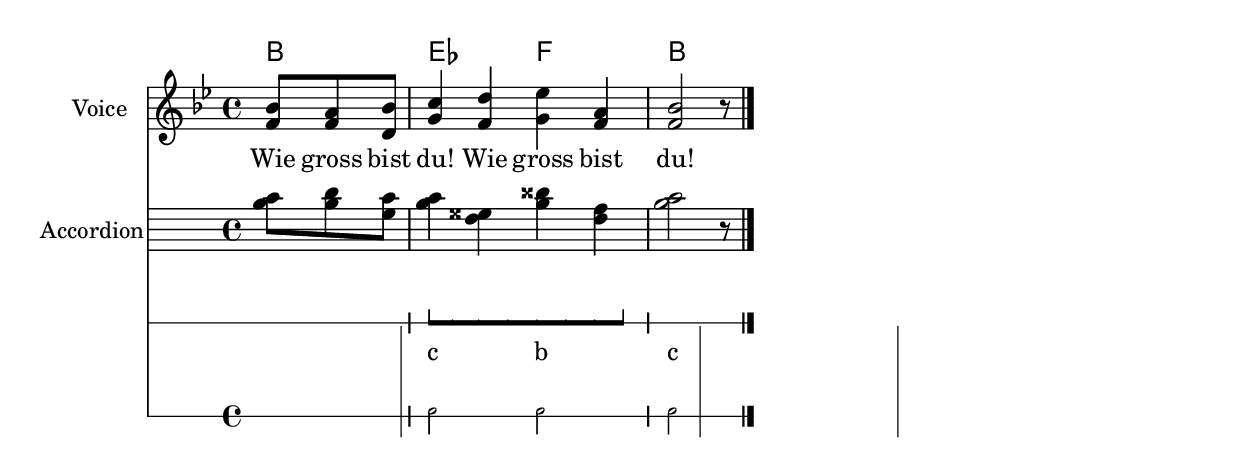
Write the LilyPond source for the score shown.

%% Do not edit this file; it is auto-generated from LSR http://lsr.dsi.unimi.it
%% This file is in the public domain.
\version "2.11.66"

\header {
  lsrtags = "template"

  texidoc = "
A template to write a score for a diatonic accordion.

- There is a horizontal staff indicating if the accordion must be
pushed (thick line) or pulled (thin line)

- There is a small rhythmic staff with lyrics that describes the bass
buttons to press. The bar lines are made from gridlines

- The tabulator staff for diatonic accordions shows the geographic
position of the buttons and not (as for every other instrument) the
pitch of the notes; the keys on the melody-side of the accordion are
placed in three columns and about 12 rows


In the tabulator staff notation the outermost column is described with
notes between lines, the innermost column is described with notes
between lines and a cross as accidental, and the middle column is
described with notes on a line, whereby the row in the middle is
represented on the middle line in the staff.


Some words to transpose piano notes to the diatonic accordion:


1. Every diatonic accordion is built for some keys only (for example,
for the keys of C major and F major), so it is important to transpose a
piano melody to match one of these keys. Transpose the source code, not
only the output because this code is required later on to translate it
once more to the tabulator staff. This can be done with the command
@code{displayLilyMusic}.


2. You have to alternate the push- and pull-direction of the accordion
regularly. If the player has a too long part to pull the accordion gets
broken. On the other hand, some harmonies are only available in one
direction. Considering this, decide which parts of the melody are the
push-parts and which the pull-parts.


3. For each pull- or push-part translate the piano notes to the
according tabulature representation.


This snippet comes with a useful optional macro for the jEdit text
editor. 

"
  doctitle = "Score for diatonic accordion"
} % begin verbatim

verse = \lyricmode { Wie gross bist du! Wie gross bist du! }

harmonies = \new ChordNames \chordmode {
  \germanChords
  \set chordChanges = ##t
	bes8 bes8 bes8
  es2 f
  bes1
}

NoStem = \override Stem #'transparent = ##t
NoNoteHead = \override NoteHead #'transparent = ##t
ZeroBeam = \override Beam  #'positions = #'(0 . 0)

staffTabLine = \new Staff \with {
  \remove "Time_signature_engraver"
  \remove "Clef_engraver"
} {
  \override Staff.StaffSymbol #'line-positions = #'(0)
% Shows one horizontal line. The vertical line (simulating a bar-line) is simulated with a gridline
	\set Staff.midiInstrument = #"choir aahs"
	\key c \major
	\relative c''
		{  
			% disable the following line to see the the noteheads while writing the song 
			\NoNoteHead  
			\override NoteHead #'no-ledgers = ##t

			% The beam between 8th-notes is used to draw the push-line
			%How to fast write the push-lines: 
			%	 1. write repeatedly 'c c c c c c c c |' for the whole length of the song 
			%	 2. uncomment the line \NoNoteHead
			%	 3. compile
			%	 4. Mark the positions on which push/pull changes. 
			%	    In the score-picture click on the position the push- or pull-part starts 
                        %           (on the noteHead, the cursor will change to a hand-icon).
			%	    The cursor in the source code will jump just at this position.
			%	  a) If a push-part starts there, replace the 'c' by an 'e['
			%	  b) If a pull-part starts there, replace the 'c' by an 's'
			%	 5. Switch into 'overwrite-mode' by pressing the 'ins' key. 
			%	 6. For the pull-parts overwrite the 'c' with 's' 
			%	 7. For every push-part replace the last 'c' with 'e]' 
			%        8. Switch into 'insert-mode' again 
			%	 9. At last it should look lik e.g. (s s e[ c | c c c c c c c c | c c c c c c e] s s)
			%	10. re-enable the line \NoNoteHead
			\autoBeamOff
			\ZeroBeam 
			 s8 s s e[ c c c c c c e] | s s s s s 
		}
}

%{
%}

% Accordion melody in tabulator score		
% 1. Place a copy of the piano melody below
% 2. Separate piano melody into pull- and push-parts according to the staffTabLine you've already made      
% 3. For each line: Double the line. Remark the 1st one (Keeps unchanged as reference) and then change the second line using the transformation paper
%    or the macros 'conv2diaton push.bsh' and 'conv2diaton pull.bsh' 
% Tips:
% - In jEdit Search & Replace mark the Option 'Keep Dialog'

AccordionTabTwoCBesDur = {
 % pull 1
 %<f' bes'>8 <f' a'>8 <d' bes'>8 | 
<g'' a''>8 <g'' b''>8 <e'' a''>8 | 
 % push 2
 %<g' c''>4 <f' d''> <g' ees''> <f' a'> | 
<g'' a''>4 <d'' eisis''> <g'' bisis''> <d'' f''> | 
 % pull 3
% <f' bes'>2 r8 }
 <g'' a''>2 r8 }

  AccordionTab= { \dynamicUp		
% 1. Place a copy of the piano melody above
% 2. Separate piano melody into pull- and push-parts according to the staffTabLine you've already made      
% 3. For each line: Double the line. Remark the 1st one (Keeps unchanged as reference) and then 
%    change the second line using the transformation paper
% Tips:
% - In jEdit Search & Replace mark the Option 'Keep Dialog'
% - 
\AccordionTabTwoCBesDur
 }


 
 \layout {   
 \context {
   \Staff    	  
   \consists "Grid_point_engraver"

   gridInterval = #(ly:make-moment 4 4) % 4/4 - tact. How many beats per bar

   % The following line has to be adjusted O-F-T-E-N.
   \override GridPoint #'Y-extent = #'(-2 . -21)   
 }
 \context {
    \ChoirStaff
    \remove "System_start_delimiter_engraver" 
 }
}

staffVoice = \new Staff=astaffvoice  {
	\time 4/4
	\set Staff.instrumentName="Voice"
	\set Staff.midiInstrument="voice oohs"
	\key bes \major
	\partial 8*3 
	\clef treble
	{ 	
		\context Voice = "melodyVoi" 
		{ <f' bes'>8 <f' a'>8 <d' bes'>8 | <g' c''>4 <f' d''> <g' es''> <f' a'> | <f' bes'>2 r8 }
	\bar "|."
	}
}

staffAccordionMel = \new Staff  \with { \remove "Clef_engraver" } {
	#(set-accidental-style 'forget) %Set the accidentals (Vorzeichen) for each note, 
					%do not remember them for the rest of the measure.  
	\time 4/4
	\set Staff.instrumentName="Accordion"
	\set Staff.midiInstrument="voice oohs"
	\key c \major
	\clef treble
	{ \AccordionTab \bar "|." }
}

	AltOn = #(define-music-function (parser location mag) (number?)
        	#{ \override Stem #'length = #$(* 7.0 mag)
		\override NoteHead #'font-size =
		#$(inexact->exact (* (/ 6.0 (log 2.0)) (log mag))) #})
     
	AltOff = {
		\revert Stem #'length
		\revert NoteHead #'font-size
		}

BassRhytm = {s4 s8 | c2 c2 | c2 s8 }
LyricBassRhythmI=  \lyricmode { c b | c }

staffBassRhytm = \new Staff=staffbass  \with { \remove "Clef_engraver" } {
	% This is not a RhythmicStaff  because it must be possible to append lyrics.
		
	\override Score.GridLine #'extra-offset = #'( 13.0 . 0.0 ) % x.y
	\override Staff.StaffSymbol #'line-positions = #'( 0 ) 
        % Shows one horizontal line. The vertical line (simulating a bar-line) is simulated by a grid
        % Search for 'grid' in this page to find all related functions 
	\time 4/4
	{ 	
		\context Voice = "VoiceBassRhytm" 
		\stemDown \AltOn #0.6
		\relative c''
		{   
		\BassRhytm
		}
		\AltOff
	\bar "|."
	}
}

\new Score 
\with {
 \consists "Grid_line_span_engraver" %The vertical line (simulating a bar-line) in the staffBassRhytm is a gridline 
}
\new ChoirStaff 
	<<
		\harmonies 
		\staffVoice
		\context Lyrics = "lmelodyVoi" \with {alignBelowContext=astaffvoice} { \lyricsto "melodyVoi" \verse }
		\staffAccordionMel
		\staffTabLine
		\staffBassRhytm
	\context Lyrics = "lBassRhytmAboveI" \with {alignAboveContext=staffbass} \lyricsto VoiceBassRhytm \LyricBassRhythmI
	>>
%}
